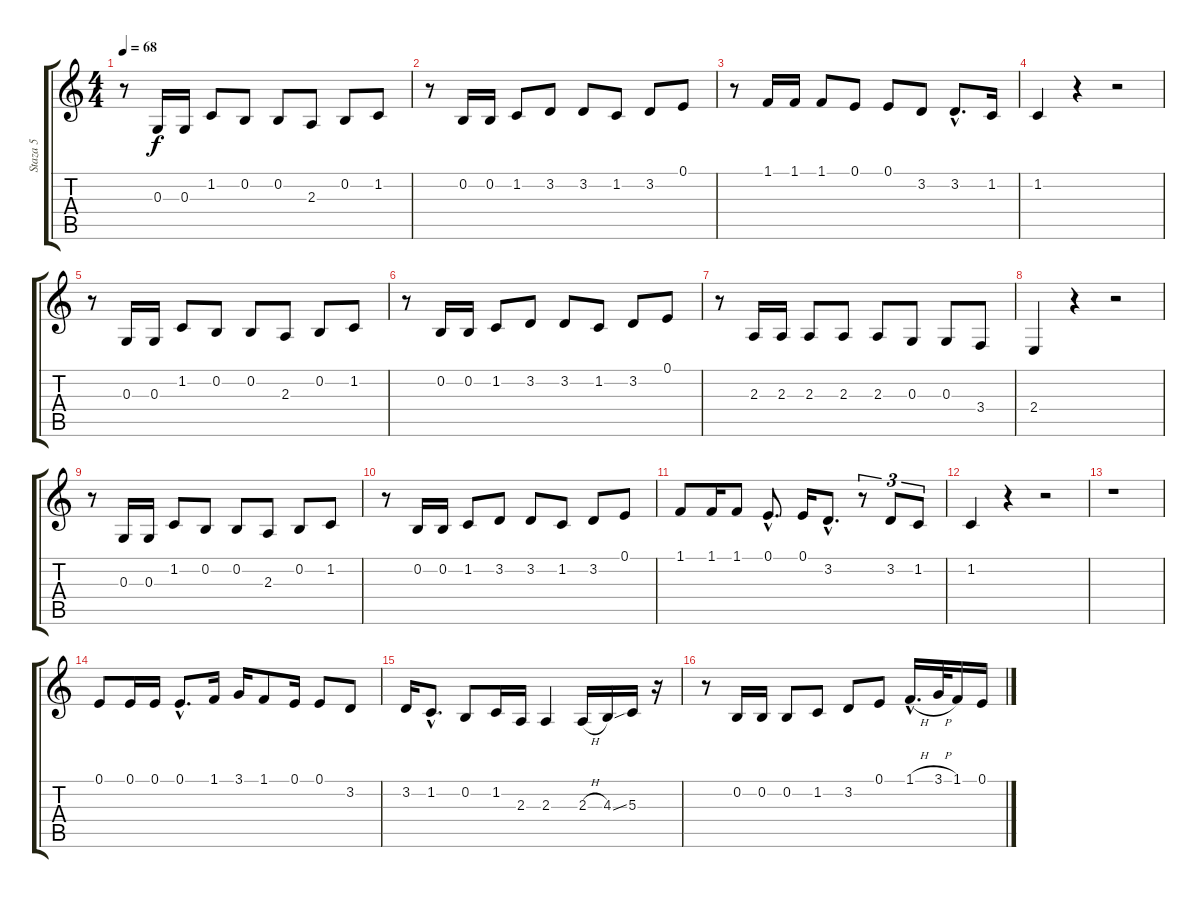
\track ("Staza 5" "Staza 5") {instrument sopranosax}
\staff {score tabs}
\tuning (E4 B3 G3 D3 A2 E2) {hide}
\ts (4 4)
\tempo 68
\clef g2
\ks c
r.8{dy f} 0.3.16 0.3.16 1.2.8 0.2.8 0.2.8 2.3.8 0.2.8 1.2.8 |
r.8 0.2.16 0.2.16 1.2.8 3.2.8 3.2.8 1.2.8 3.2.8 0.1.8 |
r.8 1.1.16 1.1.16 1.1.8 0.1.8 0.1.8 3.2.8 3.2{hac}.8{d} 1.2.16 |
1.2.4 r.4 r.2 |
r.8 0.3.16 0.3.16 1.2.8 0.2.8 0.2.8 2.3.8 0.2.8 1.2.8 |
r.8 0.2.16 0.2.16 1.2.8 3.2.8 3.2.8 1.2.8 3.2.8 0.1.8 |
r.8 2.3.16 2.3.16 2.3.8 2.3.8 2.3.8 0.3.8 0.3.8 3.4.8 |
2.4.4 r.4 r.2 |
r.8 0.3.16 0.3.16 1.2.8 0.2.8 0.2.8 2.3.8 0.2.8 1.2.8 |
r.8 0.2.16 0.2.16 1.2.8 3.2.8 3.2.8 1.2.8 3.2.8 0.1.8 |
1.1.8 1.1.16 1.1.8 0.1{hac}.8{d} 0.1.16 3.2{hac}.8{d} r.8{tu (3 2)} 3.2.8{tu (3 2)} 1.2.8{tu (3 2)} |
1.2.4 r.4 r.2 |
r.1 |
0.1.8 0.1.16 0.1.16 0.1{hac}.8{d} 1.1.16 3.1.16 1.1.8 0.1.16 0.1.8 3.2.8 |
3.2.16 1.2{hac}.8{d} 0.2.8 1.2.16 2.3.16 2.3.4 2.3{h}.16 4.3{ss}.16 5.3.16 r.16 |
r.8 0.2.16 0.2.16 0.2.8 1.2.8 3.2.8 0.1.8 1.1{h hac}.16{d} 3.1{h}.32 1.1.16 0.1.16
